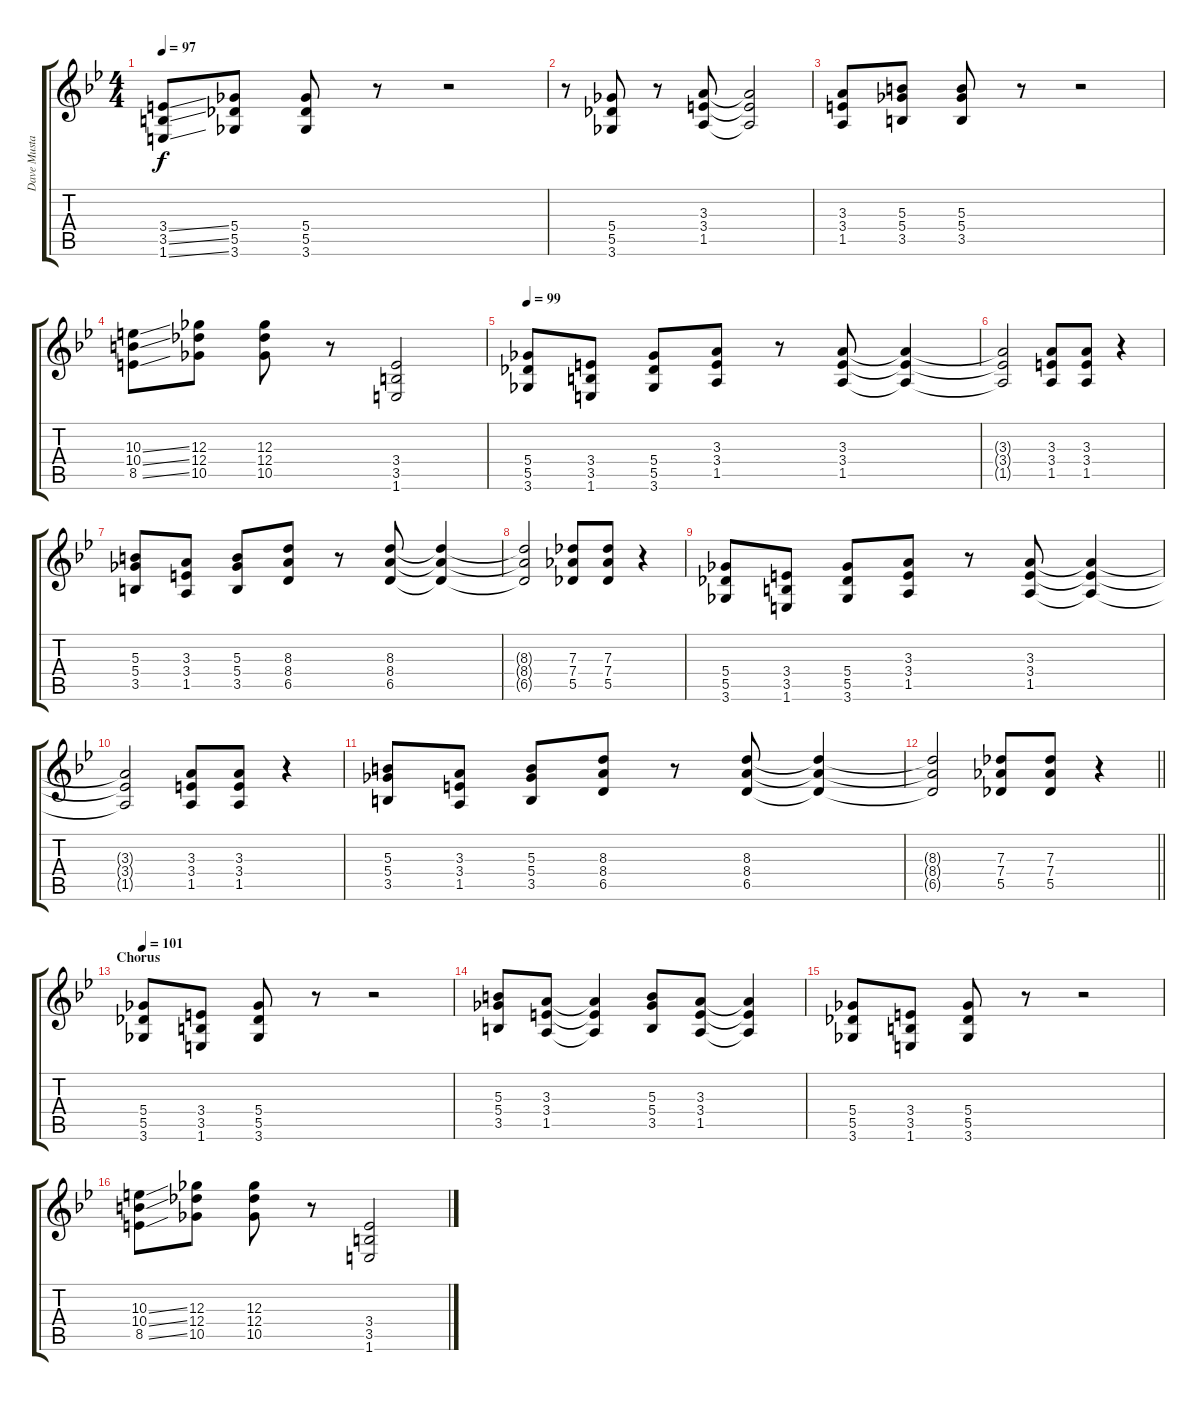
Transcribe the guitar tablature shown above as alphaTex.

\track ("Dave Mustaime" "Dave Musta") {instrument overdrivenguitar}
\staff {score tabs}
\tuning (Eb4 Bb3 Gb3 Db3 Ab2 Eb2) {hide}
\ts (4 4)
\tempo 97
\clef g2
\ks bb
(3.4{ss} 3.5{ss} 1.6{ss}).8{dy f} (5.4 5.5 3.6).8 (5.4 5.5 3.6).8 r.8 r.2 |
r.8 (5.4 5.5 3.6).8 r.8 (3.3 3.4 1.5).8 (3.3{t} 3.4{t} 1.5{t}).2 |
(3.3 3.4 1.5).8 (5.3 5.4 3.5).8 (5.3 5.4 3.5).8 r.8 r.2 |
(10.3{ss} 10.4{ss} 8.5{ss}).8 (12.3 12.4 10.5).8 (12.3 12.4 10.5).8 r.8 (3.4 3.5 1.6).2 |
\tempo 99
(5.4 5.5 3.6).8 (3.4 3.5 1.6).8 (5.4 5.5 3.6).8 (3.3 3.4 1.5).8 r.8 (3.3 3.4 1.5).8 (3.3{t} 3.4{t} 1.5{t}).4 |
(3.3{t} 3.4{t} 1.5{t}).2 (3.3 3.4 1.5).8 (3.3 3.4 1.5).8 r.4 |
(5.3 5.4 3.5).8 (3.3 3.4 1.5).8 (5.3 5.4 3.5).8 (8.3 8.4 6.5).8 r.8 (8.3 8.4 6.5).8 (8.3{t} 8.4{t} 6.5{t}).4 |
(8.3{t} 8.4{t} 6.5{t}).2 (7.3 7.4 5.5).8 (7.3 7.4 5.5).8 r.4 |
(5.4 5.5 3.6).8 (3.4 3.5 1.6).8 (5.4 5.5 3.6).8 (3.3 3.4 1.5).8 r.8 (3.3 3.4 1.5).8 (3.3{t} 3.4{t} 1.5{t}).4 |
(3.3{t} 3.4{t} 1.5{t}).2 (3.3 3.4 1.5).8 (3.3 3.4 1.5).8 r.4 |
(5.3 5.4 3.5).8 (3.3 3.4 1.5).8 (5.3 5.4 3.5).8 (8.3 8.4 6.5).8 r.8 (8.3 8.4 6.5).8 (8.3{t} 8.4{t} 6.5{t}).4 |
\barLineRight lightlight
(8.3{t} 8.4{t} 6.5{t}).2 (7.3 7.4 5.5).8 (7.3 7.4 5.5).8 r.4 |
\section ("" "Chorus")
\tempo 101
(5.4 5.5 3.6).8 (3.4 3.5 1.6).8 (5.4 5.5 3.6).8 r.8 r.2 |
(5.3 5.4 3.5).8 (3.3 3.4 1.5).8 (3.3{t} 3.4{t} 1.5{t}).4 (5.3 5.4 3.5).8 (3.3 3.4 1.5).8 (3.3{t} 3.4{t} 1.5{t}).4 |
(5.4 5.5 3.6).8 (3.4 3.5 1.6).8 (5.4 5.5 3.6).8 r.8 r.2 |
(10.3{ss} 10.4{ss} 8.5{ss}).8 (12.3 12.4 10.5).8 (12.3 12.4 10.5).8 r.8 (3.4 3.5 1.6).2
